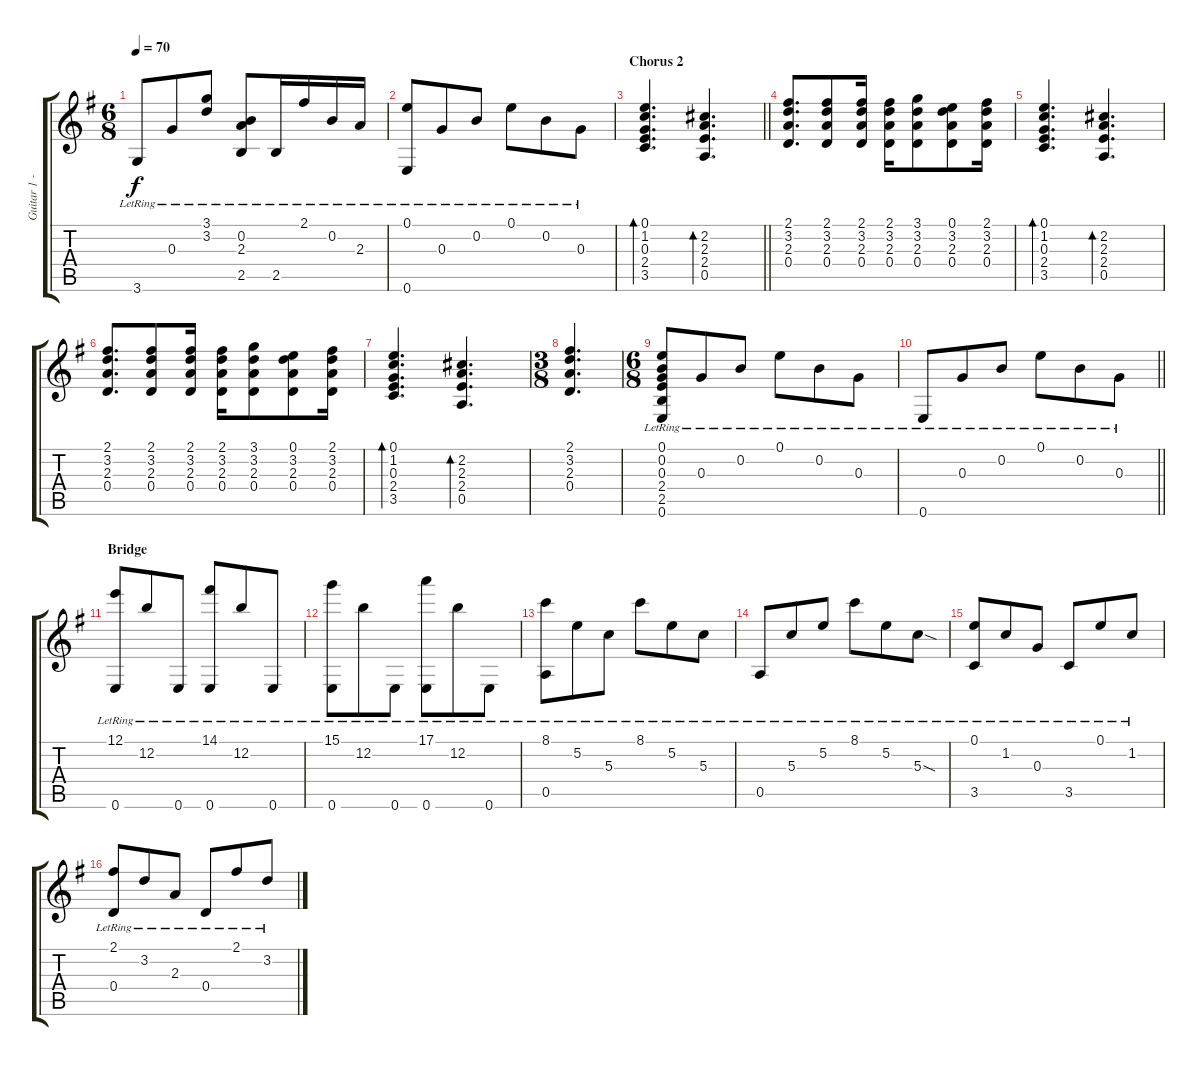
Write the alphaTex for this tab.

\track ("Guitar 1 - Rythm" "Guitar 1 -") {instrument acousticguitarsteel}
\staff {score tabs}
\tuning (E4 B3 G3 D3 A2 E2) {hide}
\ts (6 8)
\tempo 70
\clef g2
\ks g
3.6{lr}.8{dy f} 0.3{lr}.8 (3.1{lr} 3.2{lr}).8 (0.2{lr} 2.3{lr} 2.5{lr}).8 2.5{lr}.16 2.1{lr}.16 0.2{lr}.16 2.3{lr}.16 |
(0.1{lr} 0.6{lr}).8 0.3{lr}.8 0.2{lr}.8 0.1{lr}.8 0.2{lr}.8 0.3{lr}.8 |
\section ("" "Chorus 2")
\barLineRight lightlight
(0.1 1.2 0.3 2.4 3.5).4{d bd 60} (2.2 2.3 2.4 0.5).4{d bd 60} |
(2.1 3.2 2.3 0.4).8{d} (2.1 3.2 2.3 0.4).8 (2.1 3.2 2.3 0.4).16 (2.1 3.2 2.3 0.4).16 (3.1 3.2 2.3 0.4).8 (0.1 3.2 2.3 0.4).8 (2.1 3.2 2.3 0.4).16 |
(0.1 1.2 0.3 2.4 3.5).4{d bd 60} (2.2 2.3 2.4 0.5).4{d bd 60} |
(2.1 3.2 2.3 0.4).8{d} (2.1 3.2 2.3 0.4).8 (2.1 3.2 2.3 0.4).16 (2.1 3.2 2.3 0.4).16 (3.1 3.2 2.3 0.4).8 (0.1 3.2 2.3 0.4).8 (2.1 3.2 2.3 0.4).16 |
(0.1 1.2 0.3 2.4 3.5).4{d bd 60} (2.2 2.3 2.4 0.5).4{d bd 60} |
\ts (3 8)
(2.1 3.2 2.3 0.4).4{d} |
\ts (6 8)
(0.1 0.2 0.3 2.4 2.5 0.6{lr}).8 0.3{lr}.8 0.2{lr}.8 0.1{lr}.8 0.2{lr}.8 0.3{lr}.8 |
\barLineRight lightlight
0.6{lr}.8 0.3{lr}.8 0.2{lr}.8 0.1{lr}.8 0.2{lr}.8 0.3{lr}.8 |
\section ("" "Bridge")
(12.1{lr} 0.6{lr}).8 12.2{lr}.8 0.6{lr}.8 (14.1{lr} 0.6{lr}).8 12.2{lr}.8 0.6{lr}.8 |
(15.1{lr} 0.6{lr}).8 12.2{lr}.8 0.6{lr}.8 (17.1{lr} 0.6{lr}).8 12.2{lr}.8 0.6{lr}.8 |
(8.1{lr} 0.5{lr}).8 5.2{lr}.8 5.3{lr}.8 8.1{lr}.8 5.2{lr}.8 5.3{lr}.8 |
0.5{lr}.8 5.3{lr}.8 5.2{lr}.8 8.1{lr}.8 5.2{lr}.8 5.3{sod lr}.8 |
(0.1{lr} 3.5).8 1.2{lr}.8 0.3{lr}.8 3.5{lr}.8 0.1{lr}.8 1.2{lr}.8 |
(2.1{lr} 0.4).8 3.2{lr}.8 2.3{lr}.8 0.4{lr}.8 2.1{lr}.8 3.2{lr}.8
